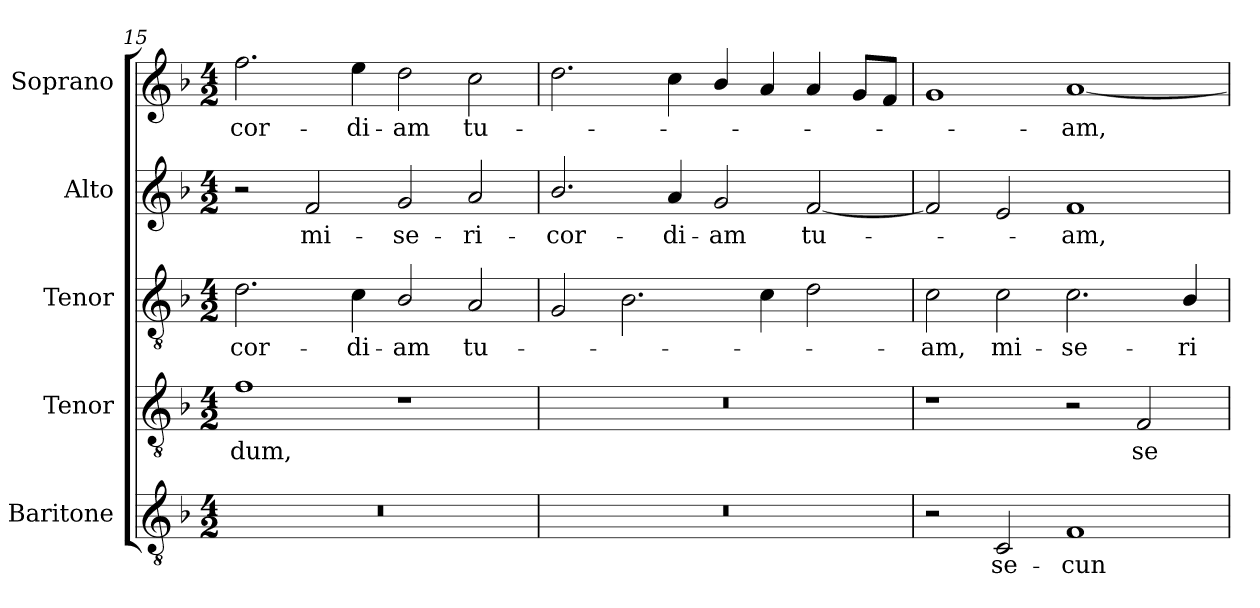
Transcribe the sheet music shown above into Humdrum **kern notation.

**kern	**text	**kern	**text	**kern	**text	**kern	**text	**kern	**text
*part5	*part5	*part4	*part4	*part3	*part3	*part2	*part2	*part1	*part1
*staff5	*staff5	*staff4	*staff4	*staff3	*staff3	*staff2	*staff2	*staff1	*staff1
*I"Baritone	*	*I"Tenor	*	*I"Tenor	*	*I"Alto	*	*I"Soprano	*
*I'T.	*	*I'T.	*	*I'T.	*	*I'A.	*	*I'S.	*
*clefGv2	*	*clefGv2	*	*clefGv2	*	*clefG2	*	*clefG2	*
*ITrd7c12	*	*ITrd7c12	*	*ITrd7c12	*	*	*	*	*
*k[b-]	*	*k[b-]	*	*k[b-]	*	*k[b-]	*	*k[b-]	*
*F:	*	*F:	*	*F:	*	*F:	*	*F:	*
*M4/2	*	*M4/2	*	*M4/2	*	*M4/2	*	*M4/2	*
=15	=15	=15	=15	=15	=15	=15	=15	=15	=15
!LO:N:vis=1	!	!	!	!	!	!	!	!	!
!	!	!	!LO:LY:b:color=#000000	!	!	!	!	!	!
!	!	!	!	!	!LO:LY:b:color=#000000	!	!	!	!
!	!	!	!	!	!	!	!	!	!LO:LY:b:color=#000000
0r	.	1Fi	-dum,	2.Di\	-cor-	2r	.	2.ffi\	-cor-
!	!	!	!	!	!	!	!LO:LY:b:color=#000000	!	!
.	.	.	.	.	.	2fi/	mi-	.	.
!	!	!	!	!	!LO:LY:b:color=#000000	!	!	!	!
!	!	!	!	!	!	!	!	!	!LO:LY:b:color=#000000
.	.	.	.	4Ci\	-di-	.	.	4eei\	-di-
!	!	!	!	!	!LO:LY:b:color=#000000	!	!	!	!
!	!	!	!	!	!	!	!LO:LY:b:color=#000000	!	!
!	!	!	!	!	!	!	!	!	!LO:LY:b:color=#000000
.	.	1r	.	2BB-i/	-am	2gi/	-se-	2ddi\	-am
!	!	!	!	!	!LO:LY:b:color=#000000	!	!	!	!
!	!	!	!	!	!	!	!LO:LY:b:color=#000000	!	!
!	!	!	!	!	!	!	!	!	!LO:LY:b:color=#000000
.	.	.	.	2AAi/	tu-	2ai/	-ri-	2cci\	tu-
!!LO:PB:g=z
=16	=16	=16	=16	=16	=16	=16	=16	=16	=16
!LO:N:vis=1	!	!LO:N:vis=1	!	!	!	!	!	!	!
!	!	!	!	!	!	!	!LO:LY:b:color=#000000	!	!
0r	.	0r	.	2GGi/	.	2.b-i/	-cor-	2.ddi\	.
.	.	.	.	2.BB-i\	.	.	.	.	.
!	!	!	!	!	!	!	!LO:LY:b:color=#000000	!	!
.	.	.	.	.	.	4ai/	-di-	4cci\	.
!	!	!	!	!	!	!	!LO:LY:b:color=#000000	!	!
.	.	.	.	.	.	2gi/	-am	4b-i/	.
.	.	.	.	4Ci\	.	.	.	4ai/	.
!	!	!	!	!	!	!	!LO:LY:b:color=#000000	!	!
.	.	.	.	2Di\	.	[2fi/	tu-	4ai/	.
.	.	.	.	.	.	.	.	8gi/L	.
.	.	.	.	.	.	.	.	8fi/J	.
=17	=17	=17	=17	=17	=17	=17	=17	=17	=17
!	!	!	!	!	!LO:LY:b:color=#000000	!	!	!	!
2r	.	1r	.	2Ci\	-am,	2fi/]	.	1gi	.
!	!LO:LY:b:color=#000000	!	!	!	!	!	!	!	!
!	!	!	!	!	!LO:LY:b:color=#000000	!	!	!	!
2CCi/	se-	.	.	2Ci\	mi-	2ei/	.	.	.
!	!LO:LY:b:color=#000000	!	!	!	!	!	!	!	!
!	!	!	!	!	!LO:LY:b:color=#000000	!	!	!	!
!	!	!	!	!	!	!	!LO:LY:b:color=#000000	!	!
!	!	!	!	!	!	!	!	!	!LO:LY:b:color=#000000
1FFi	-cun-	2r	.	2.Ci\	-se-	1fi	-am,	[1ai	-am,
!	!	!	!LO:LY:b:color=#000000	!	!	!	!	!	!
.	.	2FFi/	se-	.	.	.	.	.	.
!	!	!	!	!	!LO:LY:b:color=#000000	!	!	!	!
.	.	.	.	4BB-i/	-ri-	.	.	.	.
=	=	=	=	=	=	=	=	=	=
*-	*-	*-	*-	*-	*-	*-	*-	*-	*-
